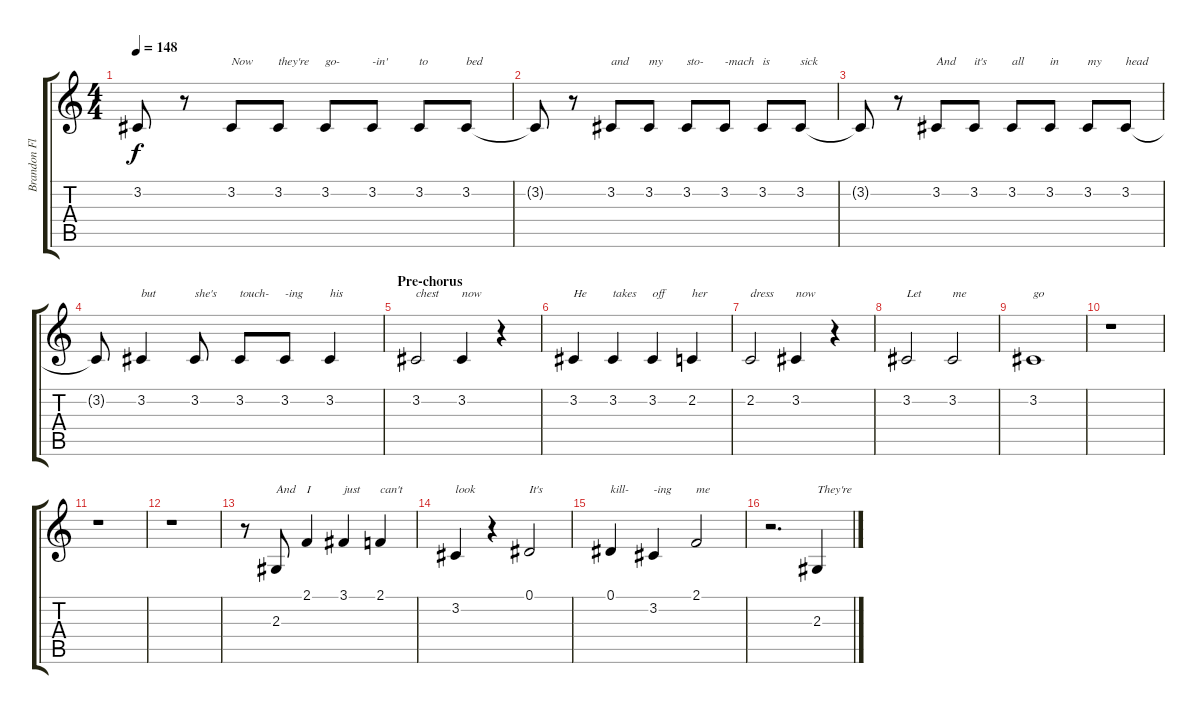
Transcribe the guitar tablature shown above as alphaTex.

\track ("Brandon Flowers - Vocals" "Brandon Fl") {instrument steeldrums}
\staff {score tabs}
\tuning (Eb4 Bb3 Gb3 Db3 Ab2 Eb2) {hide}
\ts (4 4)
\tempo 148
\clef g2
\ks c
3.2{t}.8{dy f} r.8 3.2.8{txt "Now"} 3.2.8{txt "they're"} 3.2.8{txt "go-"} 3.2.8{txt "-in'"} 3.2.8{txt "to"} 3.2.8{txt "bed"} |
3.2{t}.8 r.8 3.2.8{txt "and"} 3.2.8{txt "my"} 3.2.8{txt "sto-"} 3.2.8{txt "-mach"} 3.2.8{txt "is"} 3.2.8{txt "sick"} |
3.2{t}.8 r.8 3.2.8{txt "And"} 3.2.8{txt "it's"} 3.2.8{txt "all"} 3.2.8{txt "in"} 3.2.8{txt "my"} 3.2.8{txt "head"} |
3.2{t}.8 3.2.4{txt "but"} 3.2.8{txt "she's"} 3.2.8{txt "touch-"} 3.2.8{txt "-ing"} 3.2.4{txt "his"} |
\section ("" "Pre-chorus")
3.2.2{txt "chest"} 3.2.4{txt "now"} r.4 |
3.2.4{txt "He"} 3.2.4{txt "takes"} 3.2.4{txt "off"} 2.2.4{txt "her"} |
2.2.2{txt "dress"} 3.2.4{txt "now"} r.4 |
3.2.2{txt "Let"} 3.2.2{txt "me"} |
3.2.1{txt "go"} |
r.1 |
r.1 |
r.1 |
r.8 2.3.8{txt "And"} 2.1.4{txt "I"} 3.1.4{txt "just"} 2.1.4{txt "can't"} |
3.2.4{txt "look"} r.4 0.1.2{txt "It's"} |
0.1.4{txt "kill-"} 3.2.4{txt "-ing"} 2.1.2{txt "me"} |
r.2{d} 2.3.4{txt "They're"}
